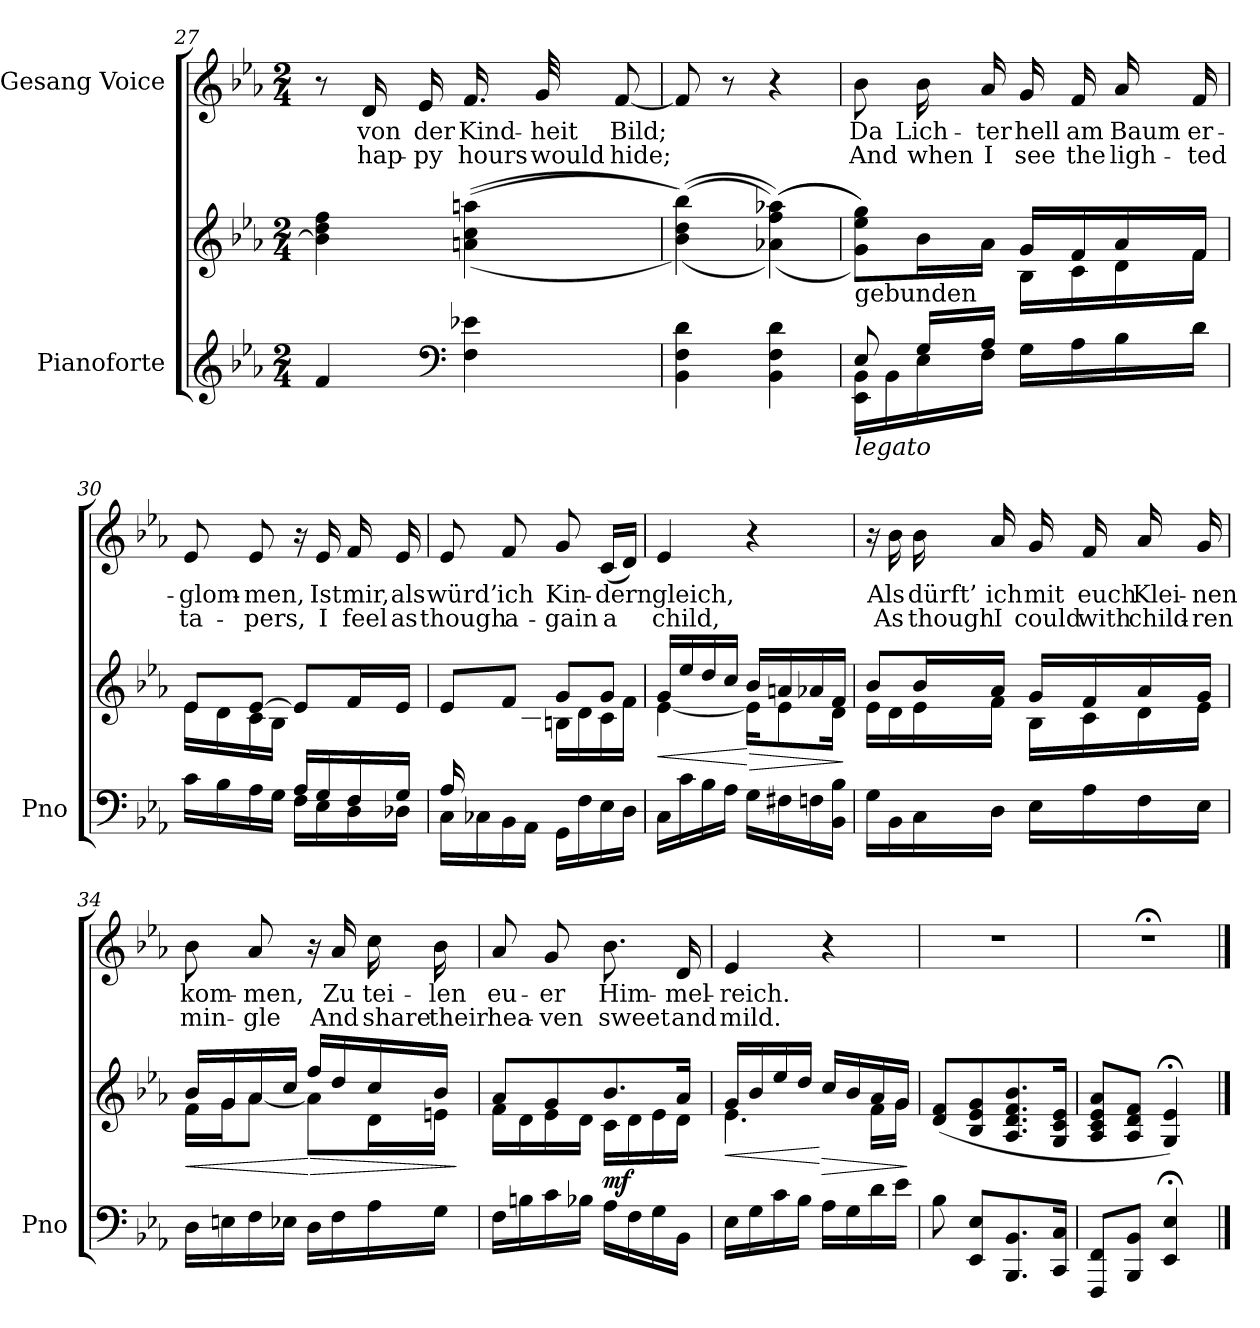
**kern	**kern	**dynam	**kern	**text	**text
*part2	*part2	*part2	*part1	*part1	*part1
*staff3	*staff2	*staff2/3	*staff1	*staff1	*staff1
*I"Pianoforte	*	*	*I"Gesang Voice	*	*
*I'Pno	*	*	*	*	*
*clefG2	*clefG2	*	*clefG2	*	*
*k[b-e-a-]	*k[b-e-a-]	*	*k[b-e-a-]	*	*
*M2/4	*M2/4	*	*M2/4	*	*
=27	=27	=27	=27	=27	=27
4f/	4b-\] 4dd\ 4ff\	.	8r	.	.
!	!	!	!	!LO:LY:b	!LO:LY:b
.	.	.	16d/	von	hap-
!	!	!	!	!LO:LY:b	!LO:LY:b
.	.	.	16e-/	der	-py
*clefF4	*	*	*	*	*
!	!	!	!	!LO:LY:b	!LO:LY:b
4F\ 4e-X\	(<(>(4an\ 4cc\ 4aan\	.	16.f/	Kind-	hours
!	!	!	!	!LO:LY:b	!LO:LY:b
.	.	.	32g/	-heit	would
!	!	!	!	!LO:LY:b	!LO:LY:b
.	.	.	[8f/	Bild;	hide;
=28	=28	=28	=28	=28	=28
4BB-\ 4F\ 4d\	(<((4b-\ 4dd\ 4bb-\)))	.	8f/]	.	.
.	.	.	8r	.	.
4BB-\ 4F\ 4d\	(<((4a-X\ 4ff\ 4aa-X\)))	.	4r	.	.
!!LO:LB:g=z
=29	=29	=29	=29	=29	=29
*^	*^	*	*	*	*
!LO:TX:a:t=gebunden	!	!	!	!	!	!	!
!LO:TX:b:i:t=legato	!	!	!	!	!	!	!
!	!	!	!	!	!	!LO:LY:b	!LO:LY:b
8E-/	16EE-\ 16BB-\LL	8g\ 8ee-\ 8gg\L)))	4ryy	.	8b-\	Da	And
.	16BB-\	.	.	.	.	.	.
!	!	!	!	!	!	!LO:LY:b	!LO:LY:b
16G/LL	16E-\	16b-\L	.	.	16b-\	Lich-	when
!	!	!	!	!	!	!LO:LY:b	!LO:LY:b
16A-/JJ	16F\JJ	16a-\JJ	.	.	16a-/	-ter	I
!	!	!	!	!	!	!LO:LY:b	!LO:LY:b
16G\LL	4ryy	16g/LL	16B-\LL	.	16g/	hell	see
!	!	!	!	!	!	!LO:LY:b	!LO:LY:b
16A-\	.	16f/	16c\	.	16f/	am	the
!	!	!	!	!	!	!LO:LY:b	!LO:LY:b
16B-\	.	16a-/	16d\	.	16a-/	Baum	ligh-
!	!	!	!	!	!	!LO:LY:b	!LO:LY:b
16d\JJ	.	16f/JJ	16f\JJ	.	16f/	er-	-ted
=30	=30	=30	=30	=30	=30	=30	=30
!	!	!	!	!	!	!LO:LY:b	!LO:LY:b
16c\LL	4ryy	8e-/L	16e-\LL	.	8e-/	-glom-	ta-
16B-\	.	.	16d\	.	.	.	.
!	!	!	!	!	!	!LO:LY:b	!LO:LY:b
16A-\	.	[8e-/J	16c\	.	8e-/	-men,	-pers,
16G\JJ	.	.	16B-\JJ	.	.	.	.
16A-/LL	16F\LL	8e-/L]	4ryy	.	16r	.	.
!	!	!	!	!	!	!LO:LY:b	!LO:LY:b
16G/	16E-\	.	.	.	16e-/	Ist	I
!	!	!	!	!	!	!LO:LY:b	!LO:LY:b
16F/	16D\	16f/L	.	.	16f/	mir,	feel
!	!	!	!	!	!	!LO:LY:b	!LO:LY:b
16G/JJ	16D-X\JJ	16e-/JJ	.	.	16e-/	als	as
=31	=31	=31	=31	=31	=31	=31	=31
!	!	!	!	!	!	!LO:LY:b	!LO:LY:b
16A-/LL	16C\LL	8e-/L	16ryy	.	8e-/	würd’	though
4..ryy	16C-X\	.	16e-\	.	.	.	.
!	!	!	!	!	!	!LO:LY:b	!LO:LY:b
.	16BB-\	8f/J	16d\	.	8f/	ich	a-
.	16AA-\JJ	.	16c\JJ	.	.	.	.
!	!	!	!	!	!	!LO:LY:b	!LO:LY:b
.	16GG\LL	8g/L	16Bn\LL	.	8g/	Kin-	-gain
.	16F\	.	16d\	.	.	.	.
!	!	!	!	!	!	!LO:LY:b	!LO:LY:b
.	16E-\	8g/J	16c\	.	(16c/LL	-dern	a
.	16D\JJ	.	16f\JJ	.	16d/JJ)	.	.
=32	=32	=32	=32	=32	=32	=32	=32
!	!	!	!	!LO:HP:b	!	!LO:LY:b	!LO:LY:b
*v	*v	*	*	*	*	*	*
16C\LL	16g/LL	[4e-\	<	4e-/	gleich,	child,
16c\	16ee-/	.	.	.	.	.
16B-\	16dd/	.	.	.	.	.
16A-\JJ	16cc/JJ	.	.	.	.	.
!	!	!	!LO:HP:n=1:b	!	!	!
16G\LL	16b-/LL	16e-\KL]	[ >	4r	.	.
16F#X\	16an/	8e-\	.	.	.	.
16Fn\	16a-X/	.	.	.	.	.
16BB-\ 16B-\JJ	16f/JJ	16d\Jk	.	.	.	.
*	*v	*v	*	*	*	*
.	.	]	.	.	.
!!LO:LB:g=z
=33	=33	=33	=33	=33	=33
*	*^	*	*	*	*
16G\LL	8b-/L	16e-\LL	.	16r	.	.
!	!	!	!	!	!LO:LY:b	!LO:LY:b
16BB-\	.	16d\	.	16b-\	Als	As
!	!	!	!	!	!LO:LY:b	!LO:LY:b
16C\	16b-/L	16e-\	.	16b-\	dürft’	though
!	!	!	!	!	!LO:LY:b	!LO:LY:b
16D\JJ	16a-/JJ	16f\JJ	.	16a-/	ich	I
!	!	!	!	!	!LO:LY:b	!LO:LY:b
16E-\LL	16g/LL	16B-\LL	.	16g/	mit	could
!	!	!	!	!	!LO:LY:b	!LO:LY:b
16A-\	16f/	16c\	.	16f/	euch	with
!	!	!	!	!	!LO:LY:b	!LO:LY:b
16F\	16a-/	16d\	.	16a-/	Klei-	child-
!	!	!	!	!	!LO:LY:b	!LO:LY:b
16E-\JJ	16g/JJ	16e-\JJ	.	16g/	-nen	-ren
=34	=34	=34	=34	=34	=34	=34
!	!	!	!LO:HP:b	!	!LO:LY:b	!LO:LY:b
16D\LL	16b-/LL	16f\LL	<	8b-\	kom-	min-
16En\	16g/	16g\J	.	.	.	.
!	!	!	!	!	!LO:LY:b	!LO:LY:b
16F\	16a-/	[8a-\J	.	8a-/	-men,	-gle
16E-X\JJ	16cc/JJ	.	.	.	.	.
!	!	!	!LO:HP:n=1:b	!	!	!
16D\LL	16ff/LL	8a-\L]	[ >	16r	.	.
!	!	!	!	!	!LO:LY:b	!LO:LY:b
16F\	16dd/	.	.	16a-/	Zu	And
!	!	!	!	!	!LO:LY:b	!LO:LY:b
16A-\	16cc/	16d\L	.	16cc\	tei-	share
!	!	!	!	!	!LO:LY:b	!LO:LY:b
16G\JJ	16b-/JJ	16en\JJ	.	16b-\	-len	their
*	*v	*v	*	*	*	*
.	.	]	.	.	.
=35	=35	=35	=35	=35	=35
*	*^	*	*	*	*
!	!	!	!	!	!LO:LY:b	!LO:LY:b
16F\LL	8a-/L	16f\LL	.	8a-/	eu-	hea-
16Bn\	.	16d\	.	.	.	.
!	!	!	!	!	!LO:LY:b	!LO:LY:b
16c\	8g/	16e-\	.	8g/	-er	-ven
16B-X\JJ	.	16d\JJ	.	.	.	.
!	!	!	!LO:DY:b	!	!LO:LY:b	!LO:LY:b
16A-\LL	8.b-/	16c\LL	mf	8.b-\	Him-	sweet
16F\	.	16d\	.	.	.	.
16G\	.	16e-\	.	.	.	.
!	!	!	!	!	!LO:LY:b	!LO:LY:b
16BB-\JJ	16a-/Jk	16d\JJ	.	16d/	-mel-	and
=36	=36	=36	=36	=36	=36	=36
!	!	!	!LO:HP:b	!	!LO:LY:b	!LO:LY:b
16E-\LL	16g/LL	4.e-\	<	4e-/	-reich.	mild.
16G\	16b-/	.	.	.	.	.
16c\	16ee-/	.	.	.	.	.
16B-\JJ	16dd/JJ	.	.	.	.	.
!	!	!	!LO:HP:n=1:b	!	!	!
16A-\LL	16cc/LL	.	[ >	4r	.	.
16G\	16b-/	.	.	.	.	.
16d\	16a-/	16f\LL	.	.	.	.
16e-\JJ	16g/JJ	16g\JJ	.	.	.	.
*	*v	*v	*	*	*	*
.	.	]	.	.	.
!!LO:LB:g=z
=37	=37	=37	=37	=37	=37
8B-\	(8d/ 8f/L	.	2r	.	.
8EE-/ 8E-/L	8B-/ 8e-/ 8g/	.	.	.	.
8.BBB-/ 8.BB-/	8.A-/ 8.d/ 8.f/ 8.b-/	.	.	.	.
16CC/ 16C/Jk	16G/ 16c/ 16e-/Jk	.	.	.	.
=38	=38	=38	=38	=38	=38
8FFF/ 8FF/L	8A-/ 8c/ 8e-/ 8a-/L	.	2r;<	.	.
8BBB-/ 8BB-/J	8A-/ 8d/ 8f/J	.	.	.	.
4EE-/; 4E-/;	4G/;< 4e-/;<)	.	.	.	.
==	==	==	==	==	==
*-	*-	*-	*-	*-	*-
